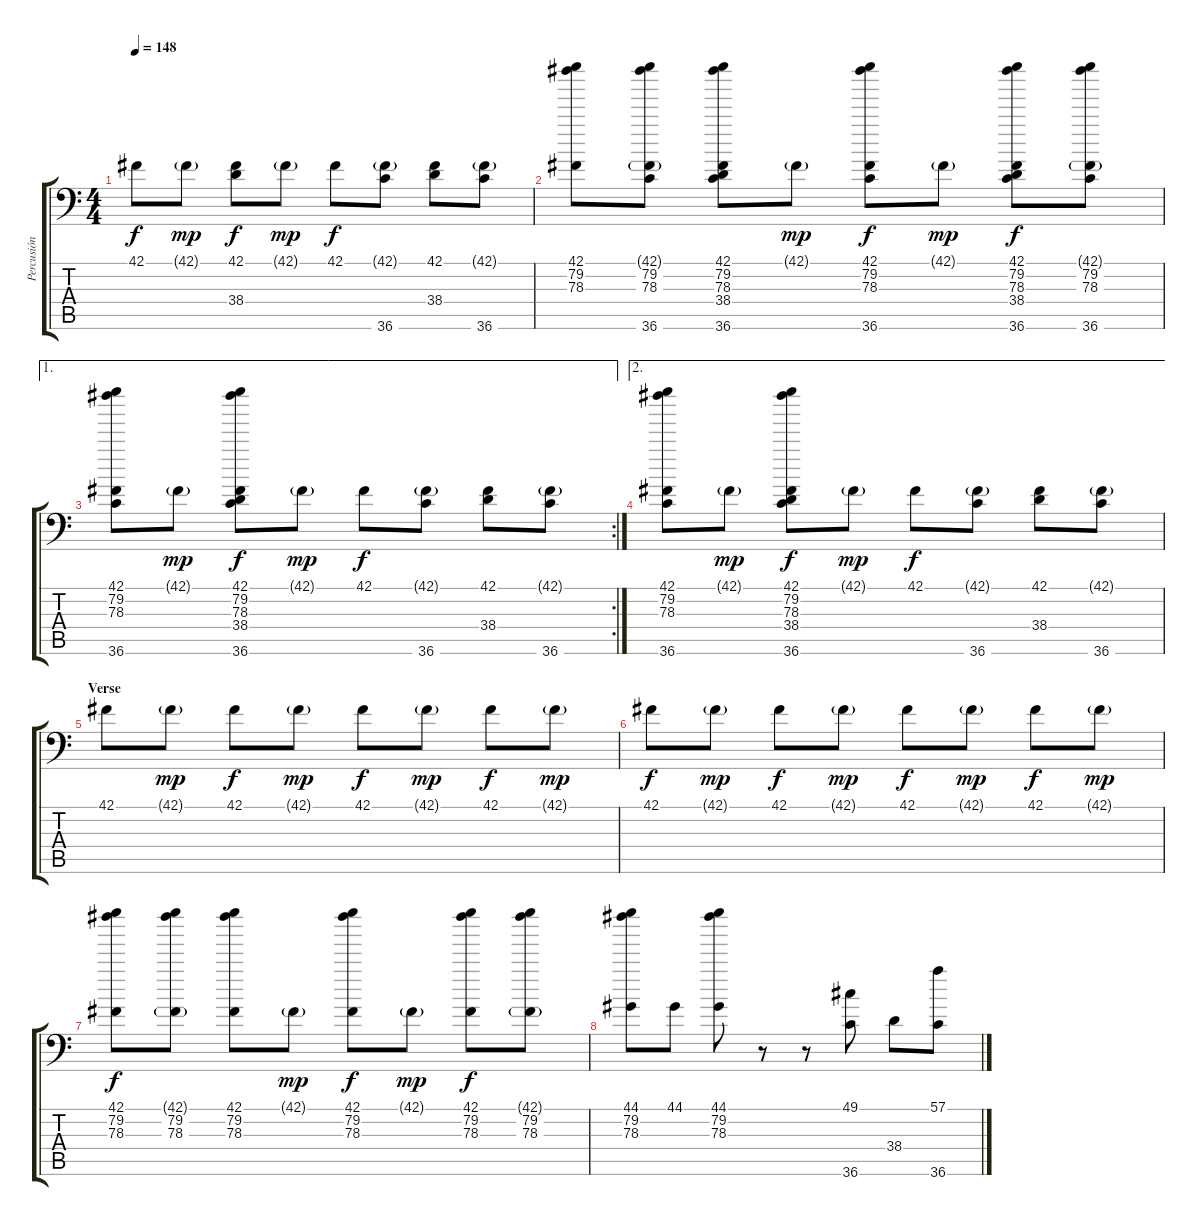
\track ("Percusión" "Percusión") {instrument acousticgrandpiano}
\staff {score tabs}
\tuning (C-1 C-1 C-1 C-1 C-1 C-1) {hide}
\ts (4 4)
\tempo 148
\clef f4
\ks c
42.1.8{dy f} 42.1{g}.8{dy mp} (42.1 38.4).8{dy f} 42.1{g}.8{dy mp} 42.1.8{dy f} (42.1{g} 36.6).8 (42.1 38.4).8 (42.1{g} 36.6).8 |
(42.1 79.2 78.3).8 (42.1{g} 79.2 78.3 36.6).8 (42.1 79.2 78.3 38.4 36.6).8 42.1{g}.8{dy mp} (42.1 79.2 78.3 36.6).8{dy f} 42.1{g}.8{dy mp} (42.1 79.2 78.3 38.4 36.6).8{dy f} (42.1{g} 79.2 78.3 36.6).8 |
\ae 1
\rc 2
(42.1 79.2 78.3 36.6).8 42.1{g}.8{dy mp} (42.1 79.2 78.3 38.4 36.6).8{dy f} 42.1{g}.8{dy mp} 42.1.8{dy f} (42.1{g} 36.6).8 (42.1 38.4).8 (42.1{g} 36.6).8 |
\ae 2
(42.1 79.2 78.3 36.6).8 42.1{g}.8{dy mp} (42.1 79.2 78.3 38.4 36.6).8{dy f} 42.1{g}.8{dy mp} 42.1.8{dy f} (42.1{g} 36.6).8 (42.1 38.4).8 (42.1{g} 36.6).8 |
\section ("" "Verse")
42.1.8 42.1{g}.8{dy mp} 42.1.8{dy f} 42.1{g}.8{dy mp} 42.1.8{dy f} 42.1{g}.8{dy mp} 42.1.8{dy f} 42.1{g}.8{dy mp} |
42.1.8{dy f} 42.1{g}.8{dy mp} 42.1.8{dy f} 42.1{g}.8{dy mp} 42.1.8{dy f} 42.1{g}.8{dy mp} 42.1.8{dy f} 42.1{g}.8{dy mp} |
(42.1 79.2 78.3).8{dy f} (42.1{g} 79.2 78.3).8 (42.1 79.2 78.3).8 42.1{g}.8{dy mp} (42.1 79.2 78.3).8{dy f} 42.1{g}.8{dy mp} (42.1 79.2 78.3).8{dy f} (42.1{g} 79.2 78.3).8 |
(44.1 79.2 78.3).8 44.1.8 (44.1 79.2 78.3).8 r.8 r.8 (49.1 36.6).8 38.4.8 (57.1 36.6).8
